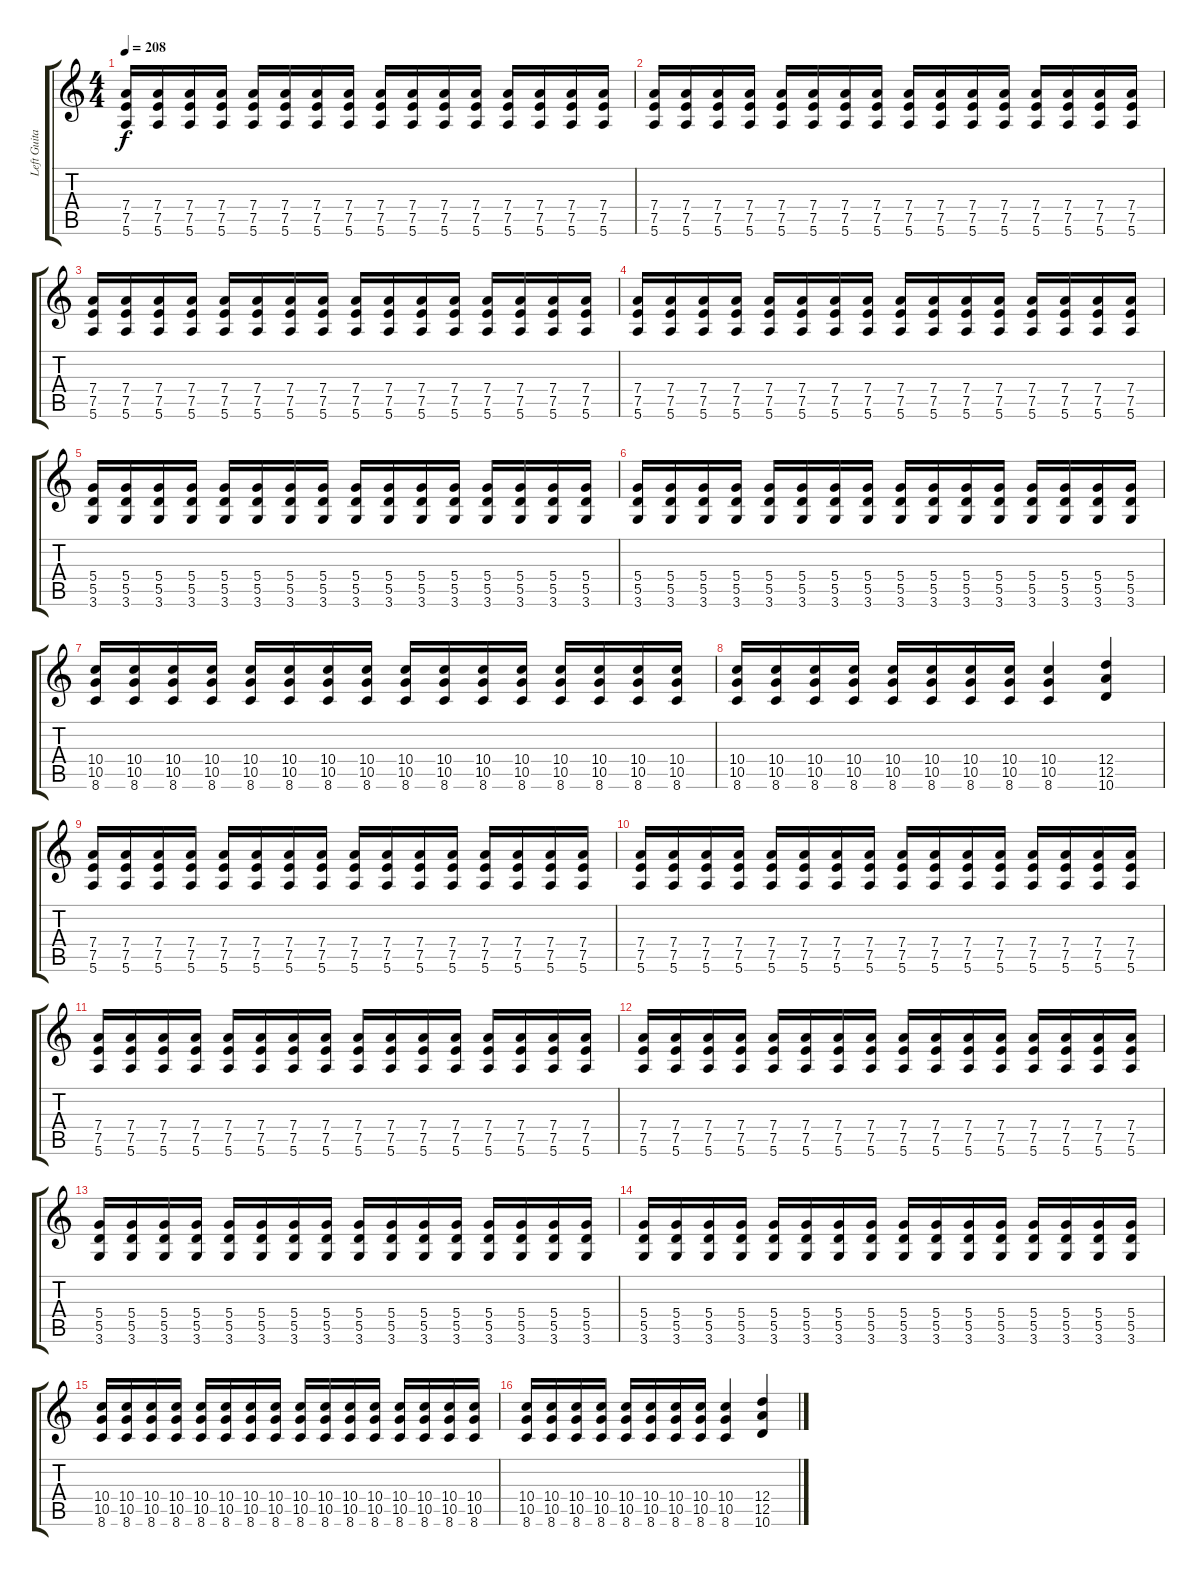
\track ("Left Guitar" "Left Guita") {instrument distortionguitar}
\staff {score tabs}
\tuning (E4 B3 G3 D3 A2 E2) {hide}
\ts (4 4)
\tempo 208
\clef g2
\ks c
(7.4 7.5 5.6).16{dy f} (7.4 7.5 5.6).16 (7.4 7.5 5.6).16 (7.4 7.5 5.6).16 (7.4 7.5 5.6).16 (7.4 7.5 5.6).16 (7.4 7.5 5.6).16 (7.4 7.5 5.6).16 (7.4 7.5 5.6).16 (7.4 7.5 5.6).16 (7.4 7.5 5.6).16 (7.4 7.5 5.6).16 (7.4 7.5 5.6).16 (7.4 7.5 5.6).16 (7.4 7.5 5.6).16 (7.4 7.5 5.6).16 |
(7.4 7.5 5.6).16 (7.4 7.5 5.6).16 (7.4 7.5 5.6).16 (7.4 7.5 5.6).16 (7.4 7.5 5.6).16 (7.4 7.5 5.6).16 (7.4 7.5 5.6).16 (7.4 7.5 5.6).16 (7.4 7.5 5.6).16 (7.4 7.5 5.6).16 (7.4 7.5 5.6).16 (7.4 7.5 5.6).16 (7.4 7.5 5.6).16 (7.4 7.5 5.6).16 (7.4 7.5 5.6).16 (7.4 7.5 5.6).16 |
(7.4 7.5 5.6).16 (7.4 7.5 5.6).16 (7.4 7.5 5.6).16 (7.4 7.5 5.6).16 (7.4 7.5 5.6).16 (7.4 7.5 5.6).16 (7.4 7.5 5.6).16 (7.4 7.5 5.6).16 (7.4 7.5 5.6).16 (7.4 7.5 5.6).16 (7.4 7.5 5.6).16 (7.4 7.5 5.6).16 (7.4 7.5 5.6).16 (7.4 7.5 5.6).16 (7.4 7.5 5.6).16 (7.4 7.5 5.6).16 |
(7.4 7.5 5.6).16 (7.4 7.5 5.6).16 (7.4 7.5 5.6).16 (7.4 7.5 5.6).16 (7.4 7.5 5.6).16 (7.4 7.5 5.6).16 (7.4 7.5 5.6).16 (7.4 7.5 5.6).16 (7.4 7.5 5.6).16 (7.4 7.5 5.6).16 (7.4 7.5 5.6).16 (7.4 7.5 5.6).16 (7.4 7.5 5.6).16 (7.4 7.5 5.6).16 (7.4 7.5 5.6).16 (7.4 7.5 5.6).16 |
(5.4 5.5 3.6).16 (5.4 5.5 3.6).16 (5.4 5.5 3.6).16 (5.4 5.5 3.6).16 (5.4 5.5 3.6).16 (5.4 5.5 3.6).16 (5.4 5.5 3.6).16 (5.4 5.5 3.6).16 (5.4 5.5 3.6).16 (5.4 5.5 3.6).16 (5.4 5.5 3.6).16 (5.4 5.5 3.6).16 (5.4 5.5 3.6).16 (5.4 5.5 3.6).16 (5.4 5.5 3.6).16 (5.4 5.5 3.6).16 |
(5.4 5.5 3.6).16 (5.4 5.5 3.6).16 (5.4 5.5 3.6).16 (5.4 5.5 3.6).16 (5.4 5.5 3.6).16 (5.4 5.5 3.6).16 (5.4 5.5 3.6).16 (5.4 5.5 3.6).16 (5.4 5.5 3.6).16 (5.4 5.5 3.6).16 (5.4 5.5 3.6).16 (5.4 5.5 3.6).16 (5.4 5.5 3.6).16 (5.4 5.5 3.6).16 (5.4 5.5 3.6).16 (5.4 5.5 3.6).16 |
(10.4 10.5 8.6).16 (10.4 10.5 8.6).16 (10.4 10.5 8.6).16 (10.4 10.5 8.6).16 (10.4 10.5 8.6).16 (10.4 10.5 8.6).16 (10.4 10.5 8.6).16 (10.4 10.5 8.6).16 (10.4 10.5 8.6).16 (10.4 10.5 8.6).16 (10.4 10.5 8.6).16 (10.4 10.5 8.6).16 (10.4 10.5 8.6).16 (10.4 10.5 8.6).16 (10.4 10.5 8.6).16 (10.4 10.5 8.6).16 |
(10.4 10.5 8.6).16 (10.4 10.5 8.6).16 (10.4 10.5 8.6).16 (10.4 10.5 8.6).16 (10.4 10.5 8.6).16 (10.4 10.5 8.6).16 (10.4 10.5 8.6).16 (10.4 10.5 8.6).16 (10.4 10.5 8.6).4 (12.4 12.5 10.6).4 |
(7.4 7.5 5.6).16 (7.4 7.5 5.6).16 (7.4 7.5 5.6).16 (7.4 7.5 5.6).16 (7.4 7.5 5.6).16 (7.4 7.5 5.6).16 (7.4 7.5 5.6).16 (7.4 7.5 5.6).16 (7.4 7.5 5.6).16 (7.4 7.5 5.6).16 (7.4 7.5 5.6).16 (7.4 7.5 5.6).16 (7.4 7.5 5.6).16 (7.4 7.5 5.6).16 (7.4 7.5 5.6).16 (7.4 7.5 5.6).16 |
(7.4 7.5 5.6).16 (7.4 7.5 5.6).16 (7.4 7.5 5.6).16 (7.4 7.5 5.6).16 (7.4 7.5 5.6).16 (7.4 7.5 5.6).16 (7.4 7.5 5.6).16 (7.4 7.5 5.6).16 (7.4 7.5 5.6).16 (7.4 7.5 5.6).16 (7.4 7.5 5.6).16 (7.4 7.5 5.6).16 (7.4 7.5 5.6).16 (7.4 7.5 5.6).16 (7.4 7.5 5.6).16 (7.4 7.5 5.6).16 |
(7.4 7.5 5.6).16 (7.4 7.5 5.6).16 (7.4 7.5 5.6).16 (7.4 7.5 5.6).16 (7.4 7.5 5.6).16 (7.4 7.5 5.6).16 (7.4 7.5 5.6).16 (7.4 7.5 5.6).16 (7.4 7.5 5.6).16 (7.4 7.5 5.6).16 (7.4 7.5 5.6).16 (7.4 7.5 5.6).16 (7.4 7.5 5.6).16 (7.4 7.5 5.6).16 (7.4 7.5 5.6).16 (7.4 7.5 5.6).16 |
(7.4 7.5 5.6).16 (7.4 7.5 5.6).16 (7.4 7.5 5.6).16 (7.4 7.5 5.6).16 (7.4 7.5 5.6).16 (7.4 7.5 5.6).16 (7.4 7.5 5.6).16 (7.4 7.5 5.6).16 (7.4 7.5 5.6).16 (7.4 7.5 5.6).16 (7.4 7.5 5.6).16 (7.4 7.5 5.6).16 (7.4 7.5 5.6).16 (7.4 7.5 5.6).16 (7.4 7.5 5.6).16 (7.4 7.5 5.6).16 |
(5.4 5.5 3.6).16 (5.4 5.5 3.6).16 (5.4 5.5 3.6).16 (5.4 5.5 3.6).16 (5.4 5.5 3.6).16 (5.4 5.5 3.6).16 (5.4 5.5 3.6).16 (5.4 5.5 3.6).16 (5.4 5.5 3.6).16 (5.4 5.5 3.6).16 (5.4 5.5 3.6).16 (5.4 5.5 3.6).16 (5.4 5.5 3.6).16 (5.4 5.5 3.6).16 (5.4 5.5 3.6).16 (5.4 5.5 3.6).16 |
(5.4 5.5 3.6).16 (5.4 5.5 3.6).16 (5.4 5.5 3.6).16 (5.4 5.5 3.6).16 (5.4 5.5 3.6).16 (5.4 5.5 3.6).16 (5.4 5.5 3.6).16 (5.4 5.5 3.6).16 (5.4 5.5 3.6).16 (5.4 5.5 3.6).16 (5.4 5.5 3.6).16 (5.4 5.5 3.6).16 (5.4 5.5 3.6).16 (5.4 5.5 3.6).16 (5.4 5.5 3.6).16 (5.4 5.5 3.6).16 |
(10.4 10.5 8.6).16 (10.4 10.5 8.6).16 (10.4 10.5 8.6).16 (10.4 10.5 8.6).16 (10.4 10.5 8.6).16 (10.4 10.5 8.6).16 (10.4 10.5 8.6).16 (10.4 10.5 8.6).16 (10.4 10.5 8.6).16 (10.4 10.5 8.6).16 (10.4 10.5 8.6).16 (10.4 10.5 8.6).16 (10.4 10.5 8.6).16 (10.4 10.5 8.6).16 (10.4 10.5 8.6).16 (10.4 10.5 8.6).16 |
(10.4 10.5 8.6).16 (10.4 10.5 8.6).16 (10.4 10.5 8.6).16 (10.4 10.5 8.6).16 (10.4 10.5 8.6).16 (10.4 10.5 8.6).16 (10.4 10.5 8.6).16 (10.4 10.5 8.6).16 (10.4 10.5 8.6).4 (12.4 12.5 10.6).4
